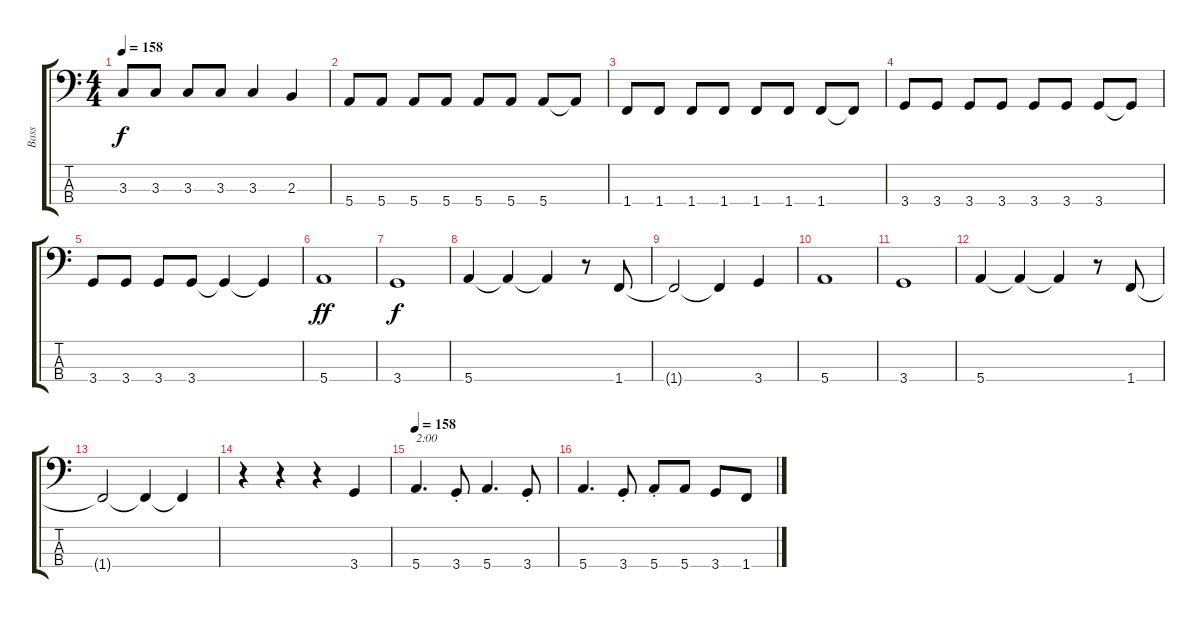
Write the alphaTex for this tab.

\track ("Bass" "Bass") {instrument electricbassfinger}
\staff {score tabs}
\tuning (G2 D2 A1 E1) {hide}
\ts (4 4)
\tempo 158
\clef f4
\ks c
3.3.8{dy f} 3.3.8 3.3.8 3.3.8 3.3.4 2.3.4 |
5.4.8 5.4.8 5.4.8 5.4.8 5.4.8 5.4.8 5.4.8 5.4{t}.8 |
1.4.8 1.4.8 1.4.8 1.4.8 1.4.8 1.4.8 1.4.8 1.4{t}.8 |
3.4.8 3.4.8 3.4.8 3.4.8 3.4.8 3.4.8 3.4.8 3.4{t}.8 |
3.4.8 3.4.8 3.4.8 3.4.8 3.4{t}.4 3.4{t}.4 |
5.4.1{dy ff} |
3.4.1{dy f} |
5.4.4 5.4{t}.4 5.4{t}.4 r.8 1.4.8 |
1.4{t}.2 1.4{t}.4 3.4.4 |
5.4.1 |
3.4.1 |
5.4.4 5.4{t}.4 5.4{t}.4 r.8 1.4.8 |
1.4{t}.2 1.4{t}.4 1.4{t}.4 |
r.4 r.4 r.4 3.4.4 |
\tempo 158
5.4.4{d txt "2:00"} 3.4{st}.8 5.4.4{d} 3.4{st}.8 |
5.4.4{d} 3.4{st}.8 5.4{st}.8 5.4.8 3.4.8 1.4.8
